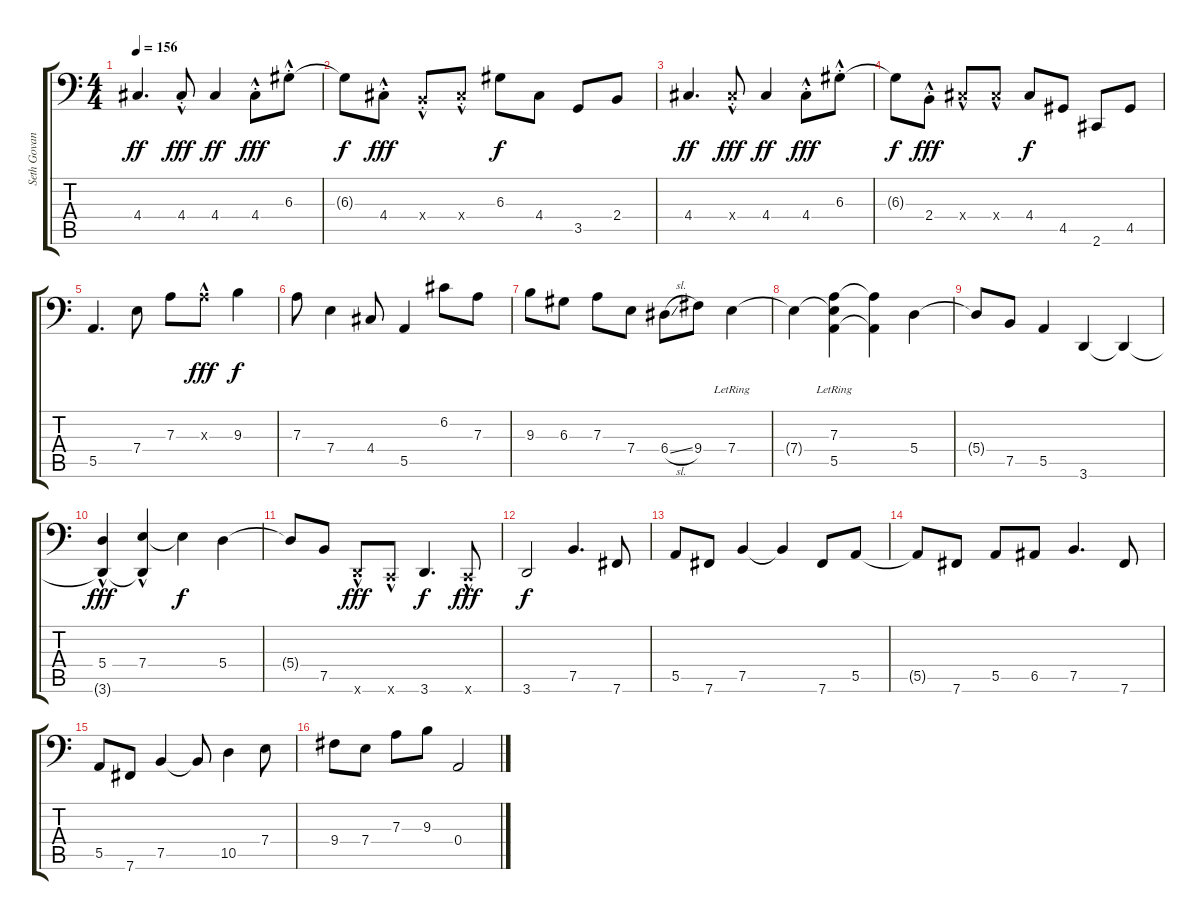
\track ("Seth Govan" "Seth Govan") {instrument electricbassfinger}
\staff {score tabs}
\tuning (C3 G2 D2 A1 E1 B0) {hide}
\ts (4 4)
\tempo 156
\clef f4
\ks c
4.4.4{d dy ff} 4.4{hac st}.8{dy fff} 4.4.4{dy ff} 4.4{hac st}.8{dy fff} 6.3{hac st}.8 |
6.3{t}.8{dy f} 4.4{hac st}.8{dy fff} 2.4{hac st x}.8 4.4{hac st x}.8 6.3.8{dy f} 4.4.8 3.5.8 2.4.8 |
4.4.4{d dy ff} 4.4{hac st x}.8{dy fff} 4.4.4{dy ff} 4.4{hac st}.8{dy fff} 6.3{hac st}.8 |
6.3{t}.8{dy f} 2.4{hac st}.8{dy fff} 4.4{hac x}.8 4.4{hac x}.8 4.4.8{dy f} 4.5.8 2.6.8 4.5.8 |
5.5.4{d} 7.4.8 7.3.8 7.3{hac x}.8{dy fff} 9.3.4{dy f} |
7.3.8 7.4.4 4.4.8 5.5.4 6.2.8 7.3.8 |
9.3.8 6.3.8 7.3.8 7.4.8 6.4{sl}.8 9.4.8 7.4{lr}.4 |
7.4{t}.4 (7.3{lr} 7.4{t} 5.5{lr}).4 (7.3{t} 5.5{t}).4 5.4.4 |
5.4{t}.8 7.5.8 5.5.4 3.6.4 3.6{t}.4 |
(5.4{hac} 3.6{t}).4{dy fff} (7.4{hac} 3.6{t}).4 7.4{t}.4{dy f} 5.4.4 |
5.4{t}.8 7.5.8 3.6{hac x}.8{dy fff} 1.6{hac x}.8 3.6.4{d dy f} 1.6{hac x}.8{dy fff} |
3.6.2{dy f} 7.5.4{d} 7.6.8 |
5.5.8 7.6.8 7.5.4 7.5{t}.4 7.6.8 5.5.8 |
5.5{t}.8 7.6.8 5.5.8 6.5.8 7.5.4{d} 7.6.8 |
5.5.8 7.6.8 7.5.4 7.5{t}.8 10.5.4 7.4.8 |
9.4.8 7.4.8 7.3.8 9.3.8 0.4.2
